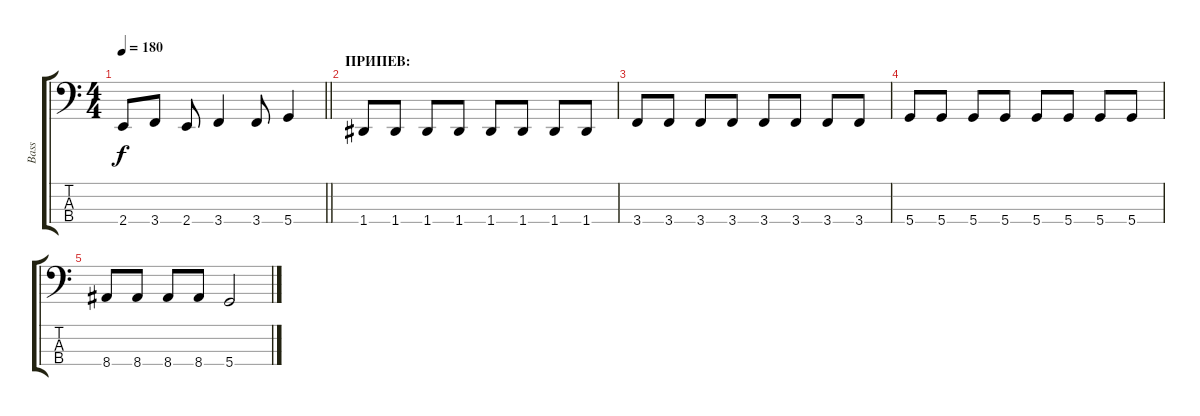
\track ("Bass" "Bass") {instrument electricbassfinger}
\staff {score tabs}
\tuning (F2 C2 G1 D1) {hide}
\ts (4 4)
\tempo 180
\clef f4
\barLineRight lightlight
\ks c
2.4.8{dy f} 3.4.8 2.4.8 3.4.4 3.4.8 5.4.4 |
\section ("" "ПРИПЕВ:")
1.4.8 1.4.8 1.4.8 1.4.8 1.4.8 1.4.8 1.4.8 1.4.8 |
3.4.8 3.4.8 3.4.8 3.4.8 3.4.8 3.4.8 3.4.8 3.4.8 |
5.4.8 5.4.8 5.4.8 5.4.8 5.4.8 5.4.8 5.4.8 5.4.8 |
8.4.8 8.4.8 8.4.8 8.4.8 5.4.2
